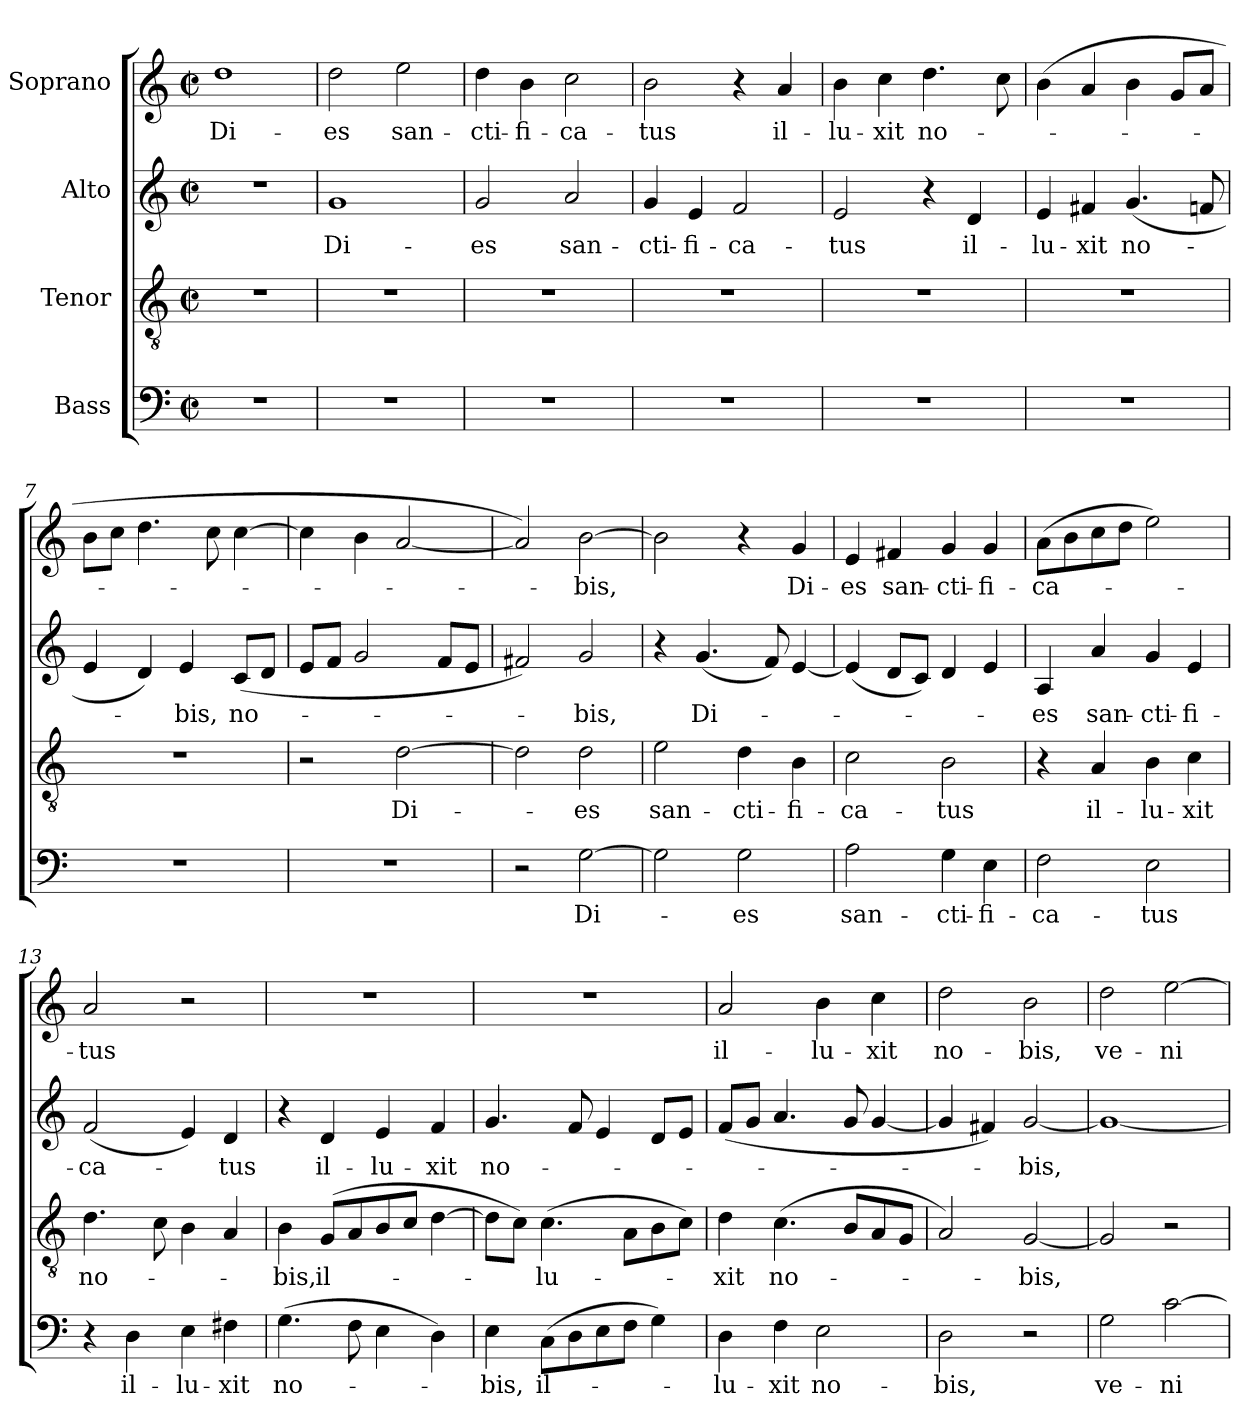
**kern	**text	**kern	**text	**kern	**text	**kern	**text
*part4	*part4	*part3	*part3	*part2	*part2	*part1	*part1
*staff4	*staff4	*staff3	*staff3	*staff2	*staff2	*staff1	*staff1
*I"Bass	*	*I"Tenor	*	*I"Alto	*	*I"Soprano	*
*clefF4	*	*clefGv2	*	*clefG2	*	*clefG2	*
*k[]	*	*k[]	*	*k[]	*	*k[]	*
*C:	*	*C:	*	*C:	*	*C:	*
*M2/2	*	*M2/2	*	*M2/2	*	*M2/2	*
*met(c|)	*	*met(c|)	*	*met(c|)	*	*met(c|)	*
=1	=1	=1	=1	=1	=1	=1	=1
1r	.	1r	.	1r	.	1dd	Di-
=2	=2	=2	=2	=2	=2	=2	=2
1r	.	1r	.	1g	Di-	2dd\	-es
.	.	.	.	.	.	2ee\	san-
=3	=3	=3	=3	=3	=3	=3	=3
1r	.	1r	.	2g/	-es	4dd\	-cti-
.	.	.	.	.	.	4b\	-fi-
.	.	.	.	2a/	san-	2cc\	-ca-
=4	=4	=4	=4	=4	=4	=4	=4
1r	.	1r	.	4g/	-cti-	2b\	-tus
.	.	.	.	4e/	-fi-	.	.
.	.	.	.	2f/	-ca-	4r	.
.	.	.	.	.	.	4a/	il-
=5	=5	=5	=5	=5	=5	=5	=5
1r	.	1r	.	2e/	-tus	4b\	-lu-
.	.	.	.	.	.	4cc\	-xit
.	.	.	.	4r	.	4.dd\	no-
.	.	.	.	4d/	il-	.	.
.	.	.	.	.	.	8cc\	.
!!LO:LB:g=z
=6	=6	=6	=6	=6	=6	=6	=6
1r	.	1r	.	4e/	-lu-	(4b\	.
.	.	.	.	4f#X/	-xit	4a/	.
.	.	.	.	(4.g/	no-	4b\	.
.	.	.	.	.	.	8g/L	.
.	.	.	.	8fn/	.	8a/J	.
=7	=7	=7	=7	=7	=7	=7	=7
1r	.	1r	.	4e/	.	8b\L	.
.	.	.	.	.	.	8cc\J	.
.	.	.	.	4d/)	.	4.dd\	.
.	.	.	.	4e/	-bis,	.	.
.	.	.	.	.	.	8cc\	.
.	.	.	.	(8c/L	no-	[4cc\	.
.	.	.	.	8d/J	.	.	.
=8	=8	=8	=8	=8	=8	=8	=8
1r	.	2r	.	8e/L	.	4cc\]	.
.	.	.	.	8f/J	.	.	.
.	.	.	.	2g/	.	4b\	.
.	.	[2d\	Di-	.	.	[2a/	.
.	.	.	.	8f/L	.	.	.
.	.	.	.	8e/J	.	.	.
=9	=9	=9	=9	=9	=9	=9	=9
2r	.	2d\]	.	2f#X/)	.	2a/])	.
[2G\	Di-	2d\	-es	2g/	-bis,	[2b\	-bis,
=10	=10	=10	=10	=10	=10	=10	=10
2G\]	.	2e\	san-	4r	.	2b\]	.
.	.	.	.	(4.g/	Di-	.	.
2G\	-es	4d\	-cti-	.	.	4r	.
.	.	.	.	8f/)	.	.	.
.	.	4B\	-fi-	[4e/	.	4g/	Di-
!!LO:PB:g=z
=11	=11	=11	=11	=11	=11	=11	=11
2A\	san-	2c\	-ca-	(4e/]	.	4e/	-es
.	.	.	.	8d/L	.	4f#X/	san-
.	.	.	.	8c/J)	.	.	.
4G\	-cti-	2B\	-tus	4d/	.	4g/	-cti-
4E\	-fi-	.	.	4e/	.	4g/	-fi-
=12	=12	=12	=12	=12	=12	=12	=12
2F\	-ca-	4r	.	4A/	-es	(8a\L	-ca-
.	.	.	.	.	.	8b\	.
.	.	4A/	il-	4a/	san-	8cc\	.
.	.	.	.	.	.	8dd\J	.
2E\	-tus	4B\	-lu-	4g/	-cti-	2ee\)	.
.	.	4c\	-xit	4e/	-fi-	.	.
=13	=13	=13	=13	=13	=13	=13	=13
4r	.	4.d\	no-	(2f/	-ca-	2a/	-tus
4D\	il-	.	.	.	.	.	.
.	.	8c\	.	.	.	.	.
4E\	-lu-	4B\	.	4e/)	.	2r	.
4F#X\	-xit	4A/	.	4d/	-tus	.	.
=14	=14	=14	=14	=14	=14	=14	=14
(4.G\	no-	4B\	-bis,	4r	.	1r	.
.	.	(8G/L	il-	4d/	il-	.	.
8F\	.	8A/	.	.	.	.	.
4E\	.	8B/	.	4e/	-lu-	.	.
.	.	8c/J	.	.	.	.	.
4D\)	.	[4d\	.	4f/	-xit	.	.
=15	=15	=15	=15	=15	=15	=15	=15
4E\	-bis,	8d\L]	.	4.g/	no-	1r	.
.	.	8c\J)	.	.	.	.	.
(8C\L	il-	(4.c\	-lu-	.	.	.	.
8D\	.	.	.	8f/	.	.	.
8E\	.	.	.	4e/	.	.	.
8F\J	.	8A\L	.	.	.	.	.
4G\)	.	8B\	.	8d/L	.	.	.
.	.	8c\J)	.	8e/J	.	.	.
!!LO:LB:g=z
=16	=16	=16	=16	=16	=16	=16	=16
4D\	-lu-	4d\	-xit	(8f/L	.	2a/	il-
.	.	.	.	8g/J	.	.	.
4F\	-xit	(4.c\	no-	4.a/	.	.	.
2E\	no-	.	.	.	.	4b\	-lu-
.	.	8B/L	.	8g/	.	.	.
.	.	8A/	.	[4g/	.	4cc\	-xit
.	.	8G/J	.	.	.	.	.
=17	=17	=17	=17	=17	=17	=17	=17
2D\	-bis,	2A/)	.	4g/]	.	2dd\	no-
.	.	.	.	4f#X/)	.	.	.
2r	.	[2G/	-bis,	[2g/	-bis,	2b\	-bis,
=18	=18	=18	=18	=18	=18	=18	=18
2G\	ve-	2G/]	.	1g_	.	2dd\	ve-
[2c\	-ni-	2r	.	.	.	[2ee\	-ni-
=	=	=	=	=	=	=	=
*-	*-	*-	*-	*-	*-	*-	*-
